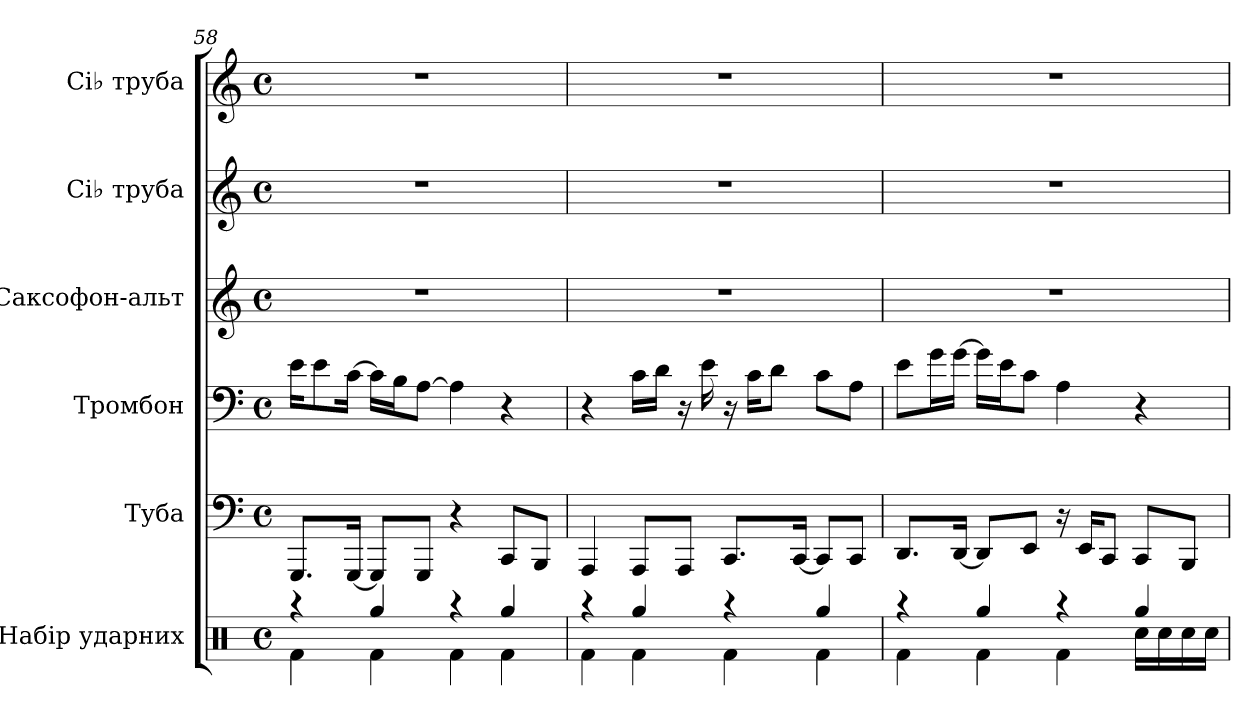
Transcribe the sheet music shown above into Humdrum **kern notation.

**kern	**kern	**kern	**kern	**kern	**kern
*part6	*part5	*part4	*part3	*part2	*part1
*staff6	*staff5	*staff4	*staff3	*staff2	*staff1
*I"Набір ударних	*I"Туба	*I"Тромбон	*I"Саксофон-альт	*I"Сі♭ труба	*I"Сі♭ труба
*clefX	*clefF4	*clefF4	*clefG2	*clefG2	*clefG2
*	*	*	*ITrd5c9	*ITrd1c2	*ITrd1c2
*k[]	*k[]	*k[]	*k[b-e-a-]	*k[b-e-]	*k[b-e-]
*M4/4	*M4/4	*M4/4	*M4/4	*M4/4	*M4/4
*met(c)	*met(c)	*met(c)	*met(c)	*met(c)	*met(c)
=58	=58	=58	=58	=58	=58
*^	*	*	*	*	*
4r	4Rf\	8.GGG/L	16e\KL	1r	1r	1r
.	.	.	8e\	.	.	.
.	.	[16GGG/Jk	[16c\Jk	.	.	.
4Rgg/	4Rf\	8GGG/L]	16c\LL]	.	.	.
.	.	.	16B\J	.	.	.
.	.	8GGG/J	[8A\J	.	.	.
4r	4Rf\	4r	4A\]	.	.	.
4Rgg/	4Rf\	8CC/L	4r	.	.	.
.	.	8BBB/J	.	.	.	.
=59	=59	=59	=59	=59	=59	=59
4r	4Rf\	4AAA/	4r	1r	1r	1r
4Rgg/	4Rf\	8AAA/L	16c\LL	.	.	.
.	.	.	16d\JJ	.	.	.
.	.	8AAA/J	16r	.	.	.
.	.	.	16e\	.	.	.
4r	4Rf\	8.CC/L	16r	.	.	.
.	.	.	16c\KL	.	.	.
.	.	.	8d\J	.	.	.
.	.	[16CC/Jk	.	.	.	.
4Rgg/	4Rf\	8CC/L]	8c\L	.	.	.
.	.	8CC/J	8A\J	.	.	.
!!LO:PB:g=z
=60	=60	=60	=60	=60	=60	=60
4r	4Rf\	8.DD/L	8e\L	1r	1r	1r
.	.	.	16g\L	.	.	.
.	.	[16DD/Jk	[16g\JJ	.	.	.
4Rgg/	4Rf\	8DD/L]	16g\LL]	.	.	.
.	.	.	16e\J	.	.	.
.	.	8EE/J	8c\J	.	.	.
4r	4Rf\	16r	4A\	.	.	.
.	.	16EE/KL	.	.	.	.
.	.	8CC/J	.	.	.	.
4Rgg/	16Rcc\LL	8CC/L	4r	.	.	.
.	16Rcc\	.	.	.	.	.
.	16Rcc\	8BBB/J	.	.	.	.
.	16Rcc\JJ	.	.	.	.	.
*v	*v	*	*	*	*	*
=	=	=	=	=	=
*-	*-	*-	*-	*-	*-
